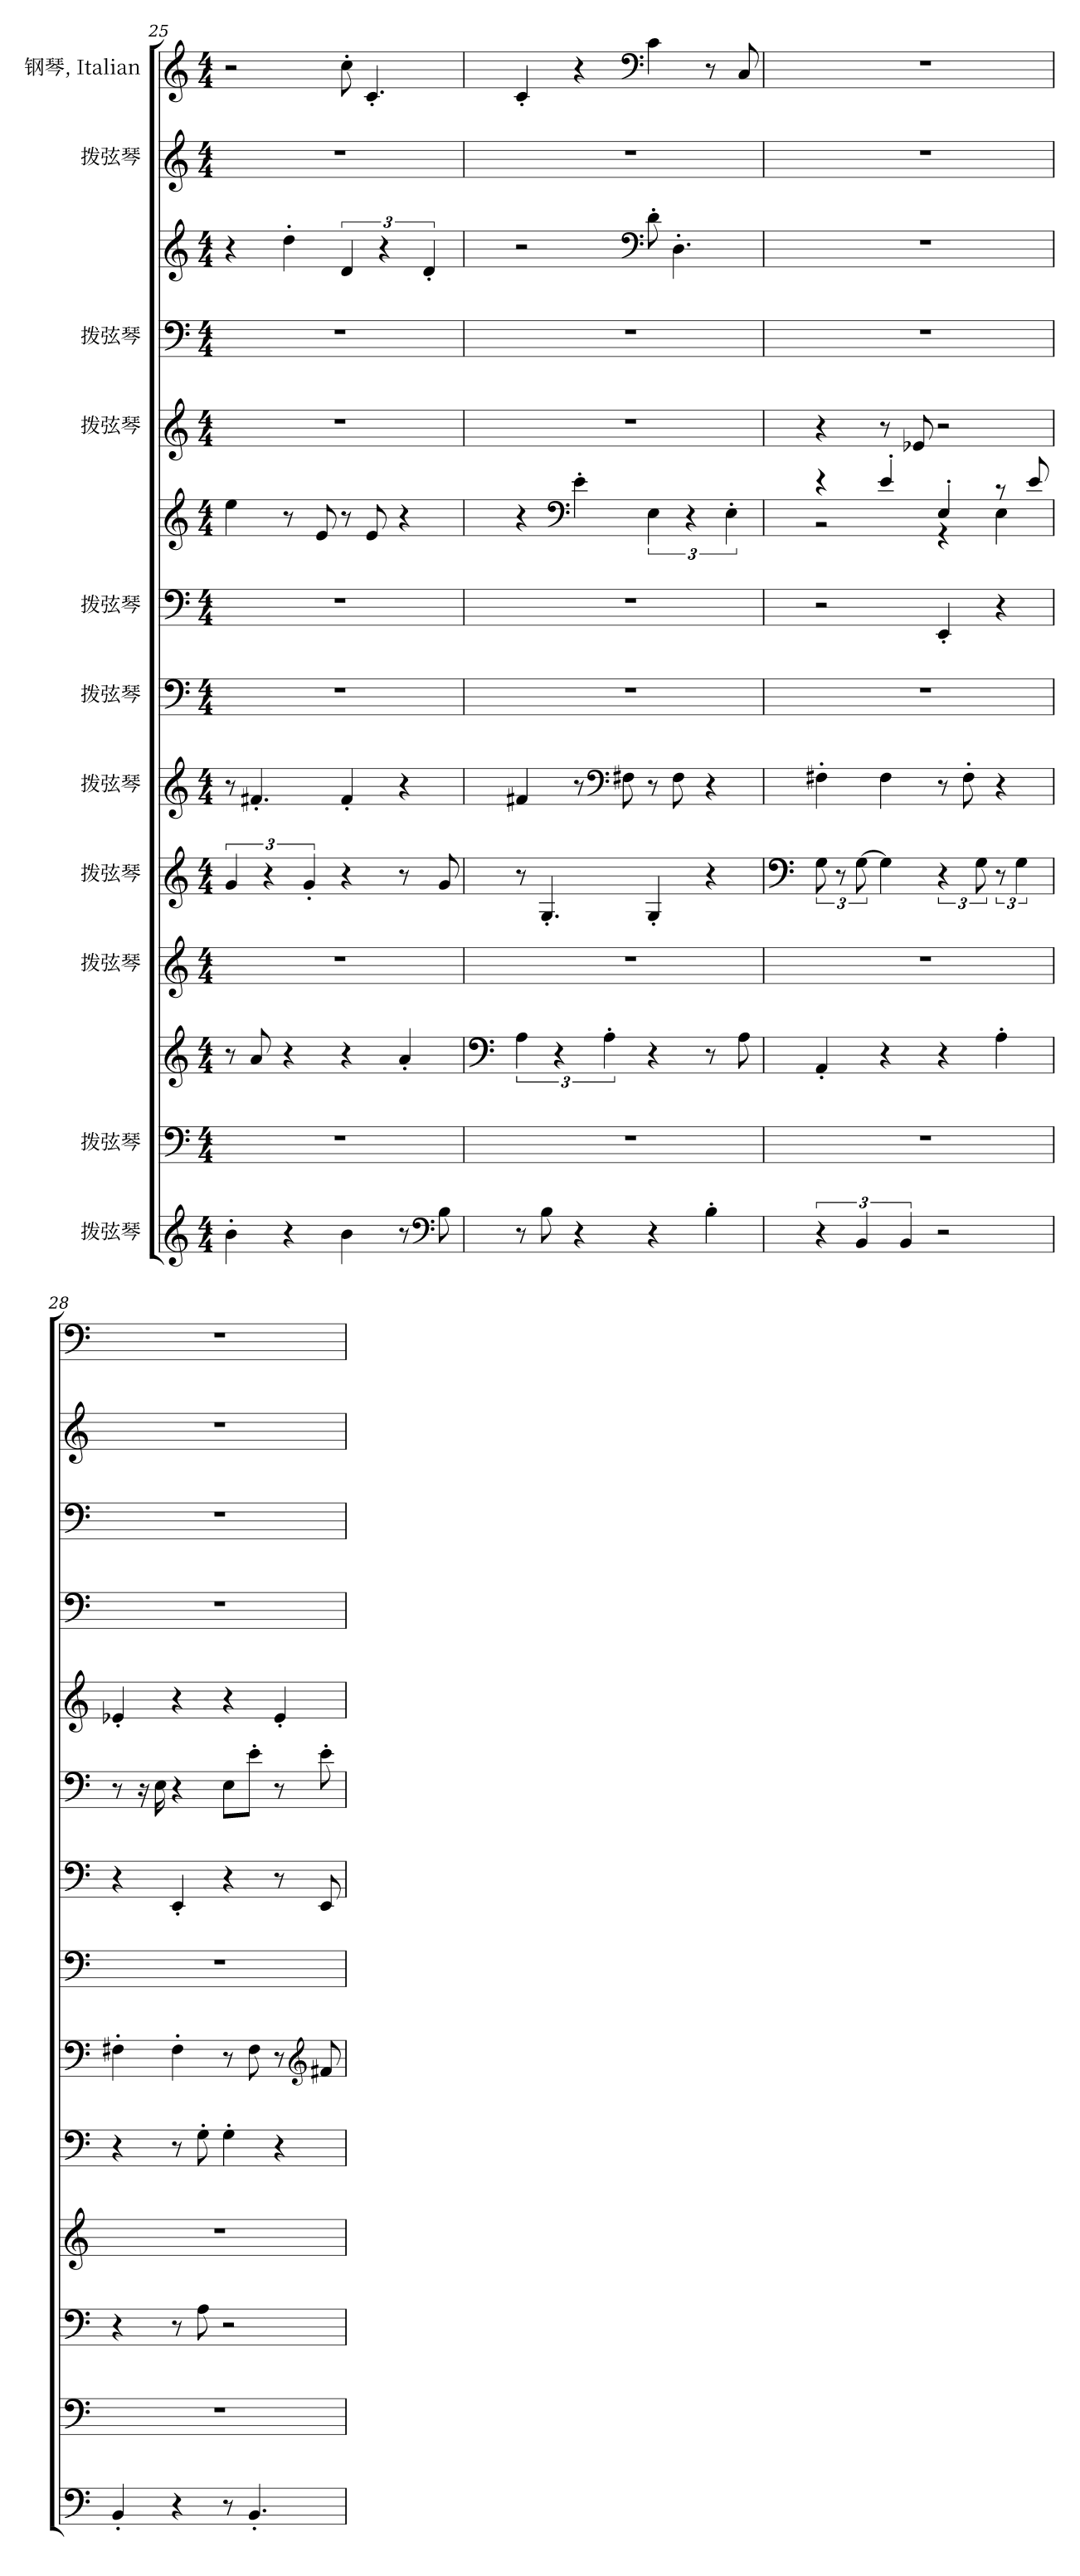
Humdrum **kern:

**kern	**kern	**kern	**kern	**kern	**kern	**kern	**kern	**kern	**kern	**kern	**kern	**kern	**kern
*part11	*part10	*part10	*part9	*part8	*part7	*part6	*part5	*part5	*part4	*part3	*part3	*part2	*part1
*staff14	*staff13	*staff12	*staff11	*staff10	*staff9	*staff8	*staff7	*staff6	*staff5	*staff4	*staff3	*staff2	*staff1
*I"拨弦琴	*I"拨弦琴	*	*I"拨弦琴	*I"拨弦琴	*I"拨弦琴	*I"拨弦琴	*I"拨弦琴	*	*I"拨弦琴	*I"拨弦琴	*	*I"拨弦琴	*I"钢琴, Italian
!!LO:PB:g=z
*clefG2	*clefF4	*clefG2	*clefG2	*clefG2	*clefG2	*clefF4	*clefF4	*clefG2	*clefG2	*clefF4	*clefG2	*clefG2	*clefG2
*k[]	*k[]	*k[]	*k[]	*k[]	*k[]	*k[]	*k[]	*k[]	*k[]	*k[]	*k[]	*k[]	*k[]
*M4/4	*M4/4	*M4/4	*M4/4	*M4/4	*M4/4	*M4/4	*M4/4	*M4/4	*M4/4	*M4/4	*M4/4	*M4/4	*M4/4
=25	=25	=25	=25	=25	=25	=25	=25	=25	=25	=25	=25	=25	=25
4b'\	1r	8r	1r	6g/	8r	1r	1r	4ee\	1r	1r	4r	1r	2r
.	.	8a/	.	.	4.f#X'/	.	.	.	.	.	.	.	.
.	.	.	.	6r	.	.	.	.	.	.	.	.	.
4r	.	4r	.	.	.	.	.	8r	.	.	4dd'\	.	.
.	.	.	.	6g'/	.	.	.	.	.	.	.	.	.
.	.	.	.	.	.	.	.	8e/	.	.	.	.	.
4b\	.	4r	.	4r	4f#'/	.	.	8r	.	.	6d/	.	8cc'\
.	.	.	.	.	.	.	.	8e/	.	.	.	.	4.c'/
.	.	.	.	.	.	.	.	.	.	.	6r	.	.
8r	.	4a'/	.	8r	4r	.	.	4r	.	.	.	.	.
.	.	.	.	.	.	.	.	.	.	.	6d'/	.	.
*clefF4	*	*	*	*	*	*	*	*	*	*	*	*	*
8B\	.	.	.	8g/	.	.	.	.	.	.	.	.	.
=26	=26	=26	=26	=26	=26	=26	=26	=26	=26	=26	=26	=26	=26
*	*	*clefF4	*	*	*	*	*	*	*	*	*	*	*
8r	1r	6A\	1r	8r	4f#X/	1r	1r	4r	1r	1r	2r	1r	4c'/
8B\	.	.	.	4.G'/	.	.	.	.	.	.	.	.	.
.	.	6r	.	.	.	.	.	.	.	.	.	.	.
*	*	*	*	*	*	*	*	*clefF4	*	*	*	*	*
4r	.	.	.	.	8r	.	.	4e'\	.	.	.	.	4r
.	.	6A'\	.	.	.	.	.	.	.	.	.	.	.
*	*	*	*	*	*clefF4	*	*	*	*	*	*	*	*
.	.	.	.	.	8F#X\	.	.	.	.	.	.	.	.
*	*	*	*	*	*	*	*	*	*	*	*clefF4	*	*clefF4
4r	.	4r	.	4G'/	8r	.	.	6E\	.	.	8d'\	.	4c\
.	.	.	.	.	8F#\	.	.	.	.	.	4.D'\	.	.
.	.	.	.	.	.	.	.	6r	.	.	.	.	.
4B'\	.	8r	.	4r	4r	.	.	.	.	.	.	.	8r
.	.	.	.	.	.	.	.	6E'\	.	.	.	.	.
.	.	8A\	.	.	.	.	.	.	.	.	.	.	8C/
=27	=27	=27	=27	=27	=27	=27	=27	=27	=27	=27	=27	=27	=27
*	*	*	*	*clefF4	*	*	*	*	*	*	*	*	*
*	*	*	*	*	*	*	*	*^	*	*	*	*	*
6r	1r	4AA'/	1r	12G\	4F#X'\	1r	2r	4r	2r	4r	1r	1r	1r	1r
.	.	.	.	12r	.	.	.	.	.	.	.	.	.	.
6BB/	.	.	.	[12G\	.	.	.	.	.	.	.	.	.	.
.	.	4r	.	4G\]	4F#\	.	.	4e'/	.	8r	.	.	.	.
6BB/	.	.	.	.	.	.	.	.	.	.	.	.	.	.
.	.	.	.	.	.	.	.	.	.	8e-X/	.	.	.	.
2r	.	4r	.	6r	8r	.	4EE'/	4E'/	4r	2r	.	.	.	.
.	.	.	.	.	8F#'\	.	.	.	.	.	.	.	.	.
.	.	.	.	12G\	.	.	.	.	.	.	.	.	.	.
.	.	4A'\	.	12r	4r	.	4r	8r	4E\	.	.	.	.	.
.	.	.	.	6G\	.	.	.	.	.	.	.	.	.	.
.	.	.	.	.	.	.	.	8e/	.	.	.	.	.	.
*	*	*	*	*	*	*	*	*v	*v	*	*	*	*	*
!!LO:PB:g=z
=28	=28	=28	=28	=28	=28	=28	=28	=28	=28	=28	=28	=28	=28
4BB'/	1r	4r	1r	4r	4F#X'\	1r	4r	8r	4e-X'/	1r	1r	1r	1r
.	.	.	.	.	.	.	.	16r	.	.	.	.	.
.	.	.	.	.	.	.	.	16E\	.	.	.	.	.
4r	.	8r	.	8r	4F#'\	.	4EE'/	4r	4r	.	.	.	.
.	.	8A\	.	8G'\	.	.	.	.	.	.	.	.	.
8r	.	2r	.	4G'\	8r	.	4r	8E\L	4r	.	.	.	.
4.BB'/	.	.	.	.	8F#\	.	.	8e'\J	.	.	.	.	.
.	.	.	.	4r	8r	.	8r	8r	4e-'/	.	.	.	.
*	*	*	*	*	*clefG2	*	*	*	*	*	*	*	*
.	.	.	.	.	8f#X/	.	8EE/	8e'\	.	.	.	.	.
=	=	=	=	=	=	=	=	=	=	=	=	=	=
*-	*-	*-	*-	*-	*-	*-	*-	*-	*-	*-	*-	*-	*-
